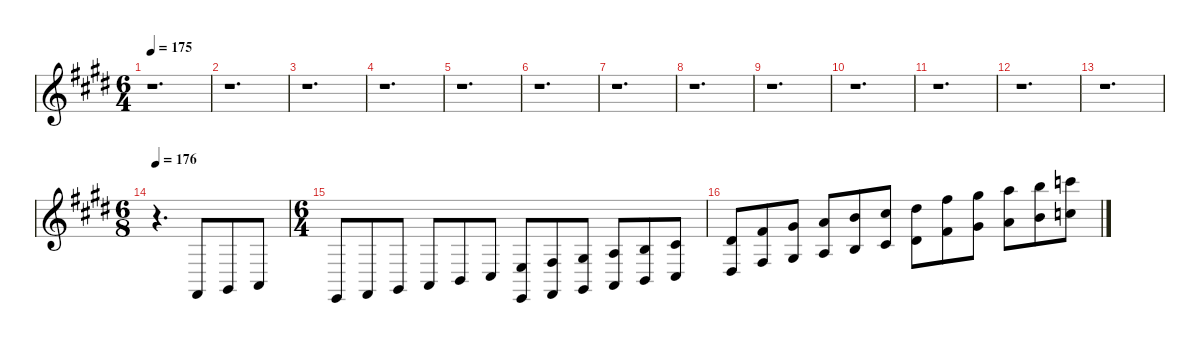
\defaultSystemsLayout 4
\hideDynamics
\bracketExtendMode nobrackets
\singleTrackTrackNamePolicy hidden
\multiTrackTrackNamePolicy hidden
\firstSystemTrackNameMode fullname
\firstSystemTrackNameOrientation horizontal
\otherSystemsTrackNameOrientation horizontal
\track ("Strings" "vln.") {instrument stringensemble1}
\staff {score}
\tuning (E4 B3 G3 D3 A2 C2)
\ts (6 4)
\tempo 175
\clef g2
\ks e
r.1{d dy mf beam Down} |
r.1{d beam Down} |
r.1{d beam Down} |
r.1{d beam Down} |
r.1{d beam Down} |
r.1{d beam Down} |
r.1{d beam Down} |
r.1{d beam Down} |
r.1{d beam Down} |
r.1{d beam Down} |
r.1{d beam Down} |
r.1{d beam Down} |
r.1{d beam Down} |
\ts (6 8)
\beaming (8 3 3 3 3)
\tempo 176
r.4{d beam Down} 6.6{acc #}.8{beam Up} 8.6{acc #}.8{beam Up} 0.5{acc forcenatural}.8{beam Up} |
\ts (6 4)
\beaming (8 3 3 3 3)
4.6{acc forcenatural}.8{beam Up} 6.6{acc #}.8{beam Up} 8.6{acc #}.8{beam Up beam split} 0.5{acc forcenatural}.8{beam Up} 2.5{acc forcenatural}.8{beam Up} 4.5{acc #}.8{beam Up} (2.4{acc forcenatural} 4.6{acc forcenatural}).8{beam Up} (4.4{acc #} 6.6{acc #}).8{beam Up} (6.4{acc #} 8.6{acc #}).8{beam Up beam split} (7.4{acc forcenatural} 0.5{acc forcenatural}).8{beam Up} (0.2{acc forcenatural} 2.5{acc forcenatural}).8{beam Up} (2.2{acc #} 4.5{acc #}).8{beam Up} |
(4.2{acc #} 6.5{acc #}).8{beam Up} (2.1{acc #} 4.4{acc #}).8{beam Up} (4.1{acc #} 6.4{acc #}).8{beam Up beam split} (5.1{acc forcenatural} 7.4{acc forcenatural}).8{beam Up} (7.1{acc forcenatural} 0.2{acc forcenatural}).8{beam Up} (9.1{acc #} 11.4{acc #}).8{beam Up} (11.1{acc #} 13.4{acc #}).8{beam Down} (14.1{acc #} 11.3{acc #}).8{beam Down} (16.1{acc #} 13.3{acc #}).8{beam Down beam split} (17.1{acc forcenatural} 14.3{acc forcenatural}).8{beam Down} (19.1{acc forcenatural} 16.3{acc forcenatural}).8{beam Down} (20.1{acc forcenatural} 17.3{acc forcenatural}).8{beam Down}
